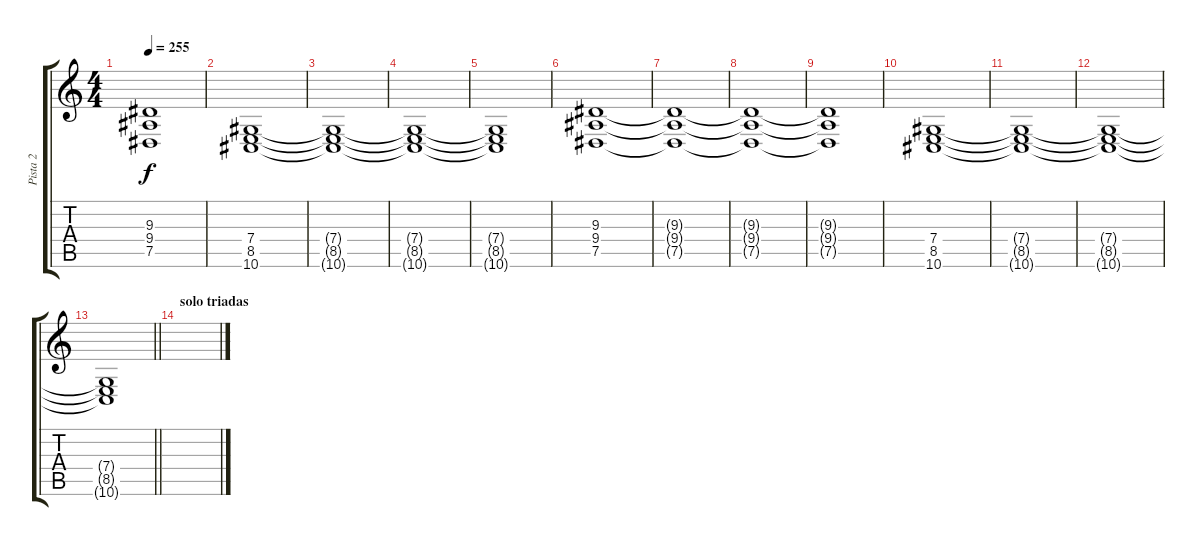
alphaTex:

\track ("Pista 2" "Pista 2") {instrument tremolostrings}
\staff {score tabs}
\tuning (Eb4 Bb3 Gb3 Db3 Ab2 Eb2) {hide}
\ts (4 4)
\tempo 255
\clef g2
\ks c
(9.3{t} 9.4{t} 7.5{t}).1{dy f} |
(7.4 8.5 10.6).1 |
(7.4{t} 8.5{t} 10.6{t}).1 |
(7.4{t} 8.5{t} 10.6{t}).1 |
(7.4{t} 8.5{t} 10.6{t}).1 |
(9.3 9.4 7.5).1 |
(9.3{t} 9.4{t} 7.5{t}).1 |
(9.3{t} 9.4{t} 7.5{t}).1 |
(9.3{t} 9.4{t} 7.5{t}).1 |
(7.4 8.5 10.6).1 |
(7.4{t} 8.5{t} 10.6{t}).1 |
(7.4{t} 8.5{t} 10.6{t}).1 |
\barLineRight lightlight
(7.4{t} 8.5{t} 10.6{t}).1 |
\section ("" "solo triadas")
